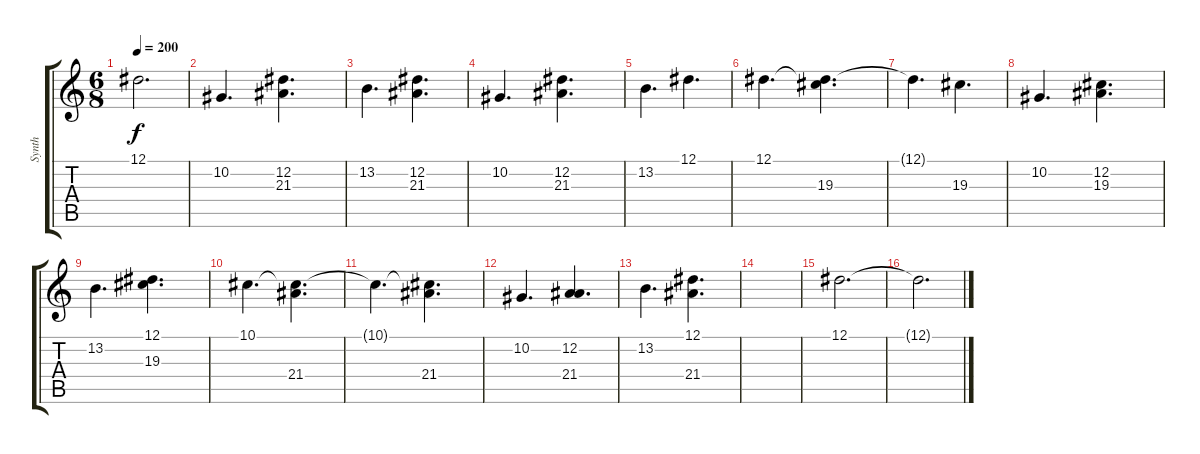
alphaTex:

\track ("Synth" "Synth") {instrument choiraahs}
\staff {score tabs}
\tuning (Eb4 Bb3 Gb3 Db3 Ab2 Eb2) {hide}
\ts (6 8)
\tempo 200
\clef g2
\ks c
12.1{t}.2{d dy f} |
10.2.4{d} (12.2 21.3).4{d} |
13.2.4{d} (12.2 21.3).4{d} |
10.2.4{d} (12.2 21.3).4{d} |
13.2.4{d} 12.1.4{d} |
12.1.4{d} (12.1{t} 19.3).4{d} |
12.1{t}.4{d} 19.3.4{d} |
10.2.4{d} (12.2 19.3).4{d} |
13.2.4{d} (12.1 19.3).4{d} |
10.1.4{d} (10.1{t} 21.4).4{d} |
10.1{t}.4{d} (10.1{t} 21.4).4{d} |
10.2.4{d} (12.2 21.4).4{d} |
13.2.4{d} (12.1 21.4).4{d} |
|
12.1.2{d} |
12.1{t}.2{d}
